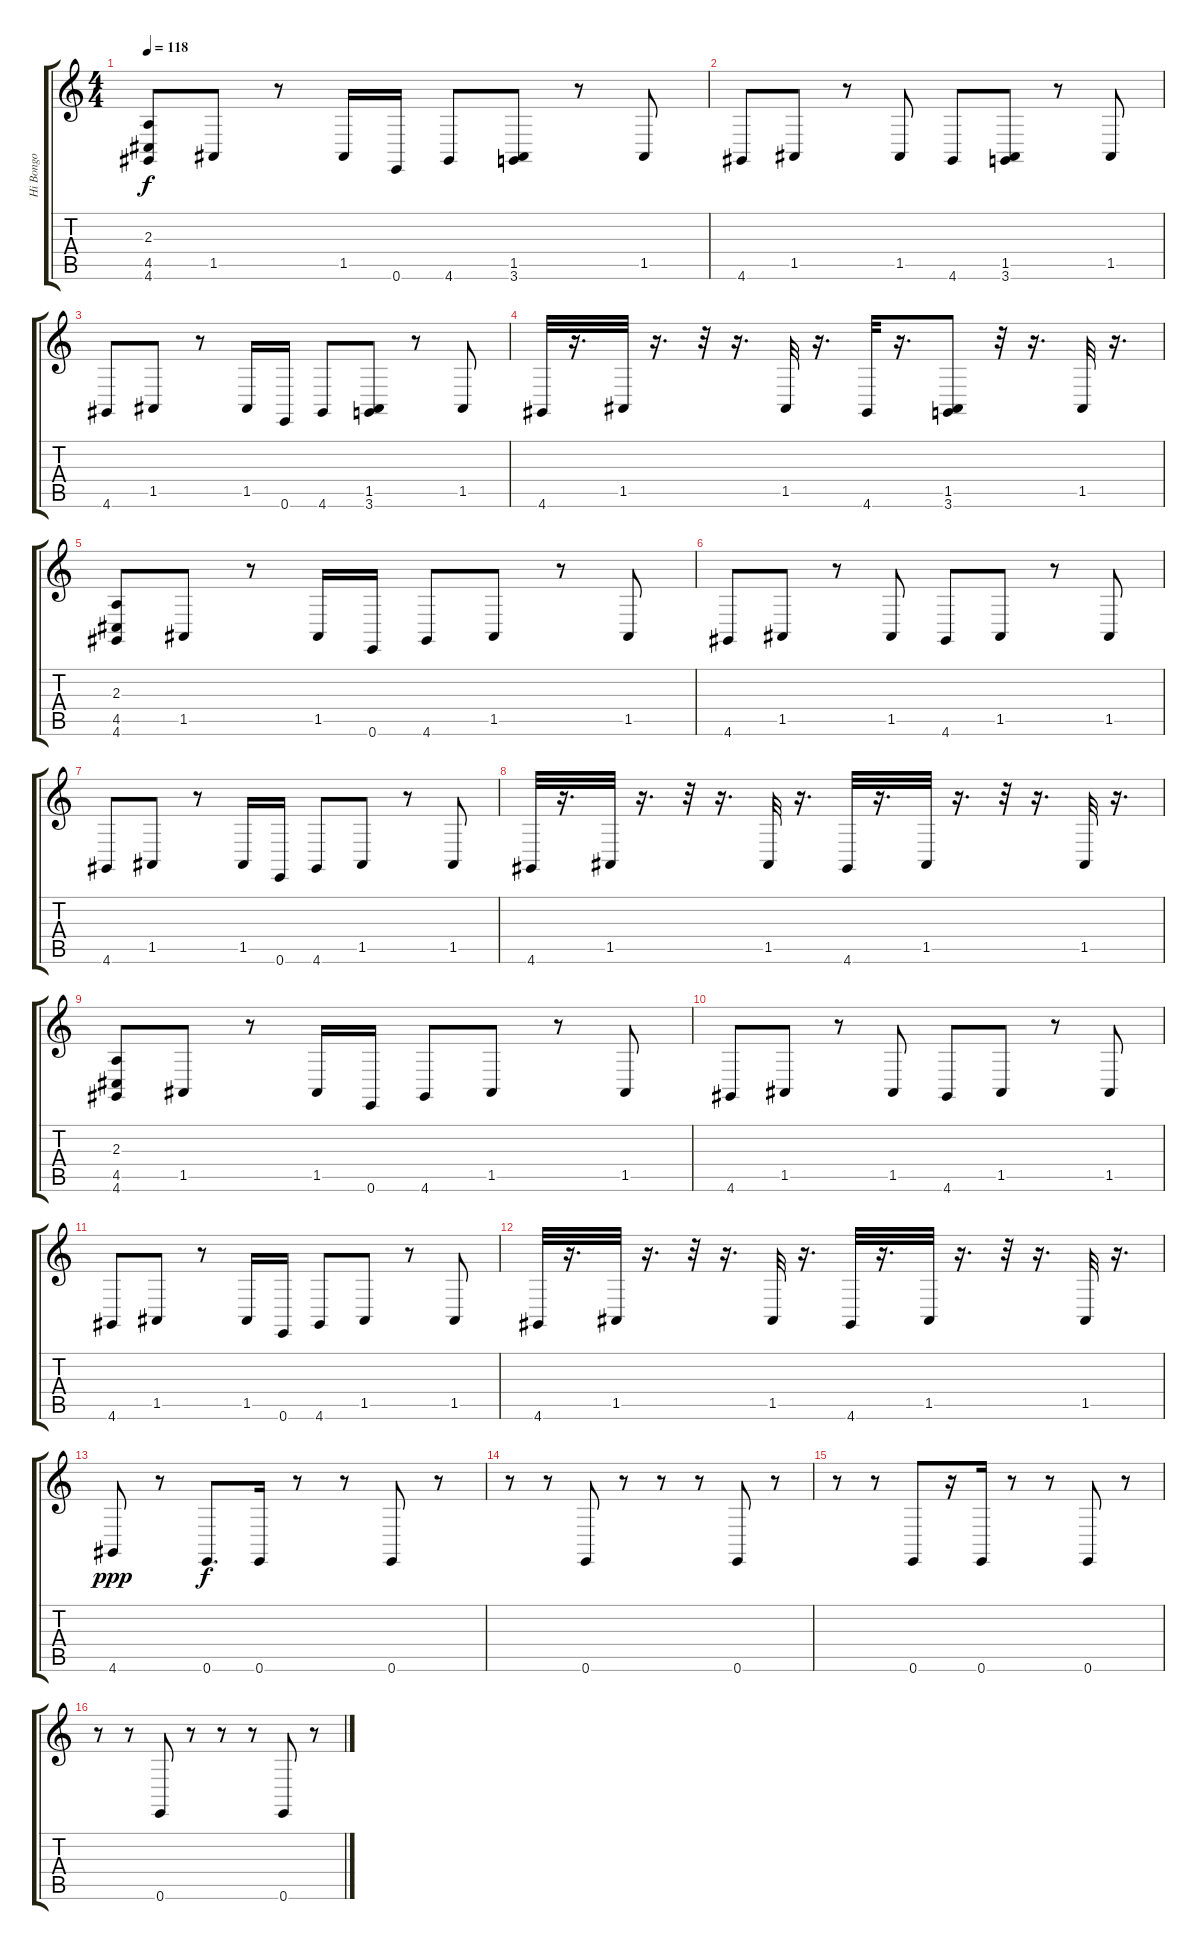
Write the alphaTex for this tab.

\track ("Hi Bongo" "Hi Bongo") {instrument acousticgrandpiano}
\staff {score tabs}
\tuning (E4 B3 G3 D3 A2 E2) {hide}
\ts (4 4)
\tempo 118
\clef g2
\ks c
(2.3 4.5 4.6).8{dy f} 1.5.8 r.8 1.5.16 0.6.16 4.6.8 (1.5 3.6).8 r.8 1.5.8 |
4.6.8 1.5.8 r.8 1.5.8 4.6.8 (1.5 3.6).8 r.8 1.5.8 |
4.6.8 1.5.8 r.8 1.5.16 0.6.16 4.6.8 (1.5 3.6).8 r.8 1.5.8 |
4.6.32 r.16{d} 1.5.32 r.16{d} r.32 r.16{d} 1.5.32 r.16{d} 4.6.32 r.16{d} (1.5 3.6).8 r.32 r.16{d} 1.5.32 r.16{d} |
(2.3 4.5 4.6).8 1.5.8 r.8 1.5.16 0.6.16 4.6.8 1.5.8 r.8 1.5.8 |
4.6.8 1.5.8 r.8 1.5.8 4.6.8 1.5.8 r.8 1.5.8 |
4.6.8 1.5.8 r.8 1.5.16 0.6.16 4.6.8 1.5.8 r.8 1.5.8 |
4.6.32 r.16{d} 1.5.32 r.16{d} r.32 r.16{d} 1.5.32 r.16{d} 4.6.32 r.16{d} 1.5.32 r.16{d} r.32 r.16{d} 1.5.32 r.16{d} |
(2.3 4.5 4.6).8 1.5.8 r.8 1.5.16 0.6.16 4.6.8 1.5.8 r.8 1.5.8 |
4.6.8 1.5.8 r.8 1.5.8 4.6.8 1.5.8 r.8 1.5.8 |
4.6.8 1.5.8 r.8 1.5.16 0.6.16 4.6.8 1.5.8 r.8 1.5.8 |
4.6.32 r.16{d} 1.5.32 r.16{d} r.32 r.16{d} 1.5.32 r.16{d} 4.6.32 r.16{d} 1.5.32 r.16{d} r.32 r.16{d} 1.5.32 r.16{d} |
4.6.8{dy ppp} r.8 0.6.8{d dy f} 0.6.16 r.8 r.8 0.6.8 r.8 |
r.8 r.8 0.6.8 r.8 r.8 r.8 0.6.8 r.8 |
r.8 r.8 0.6.8 r.16 0.6.16 r.8 r.8 0.6.8 r.8 |
r.8 r.8 0.6.8 r.8 r.8 r.8 0.6.8 r.8
